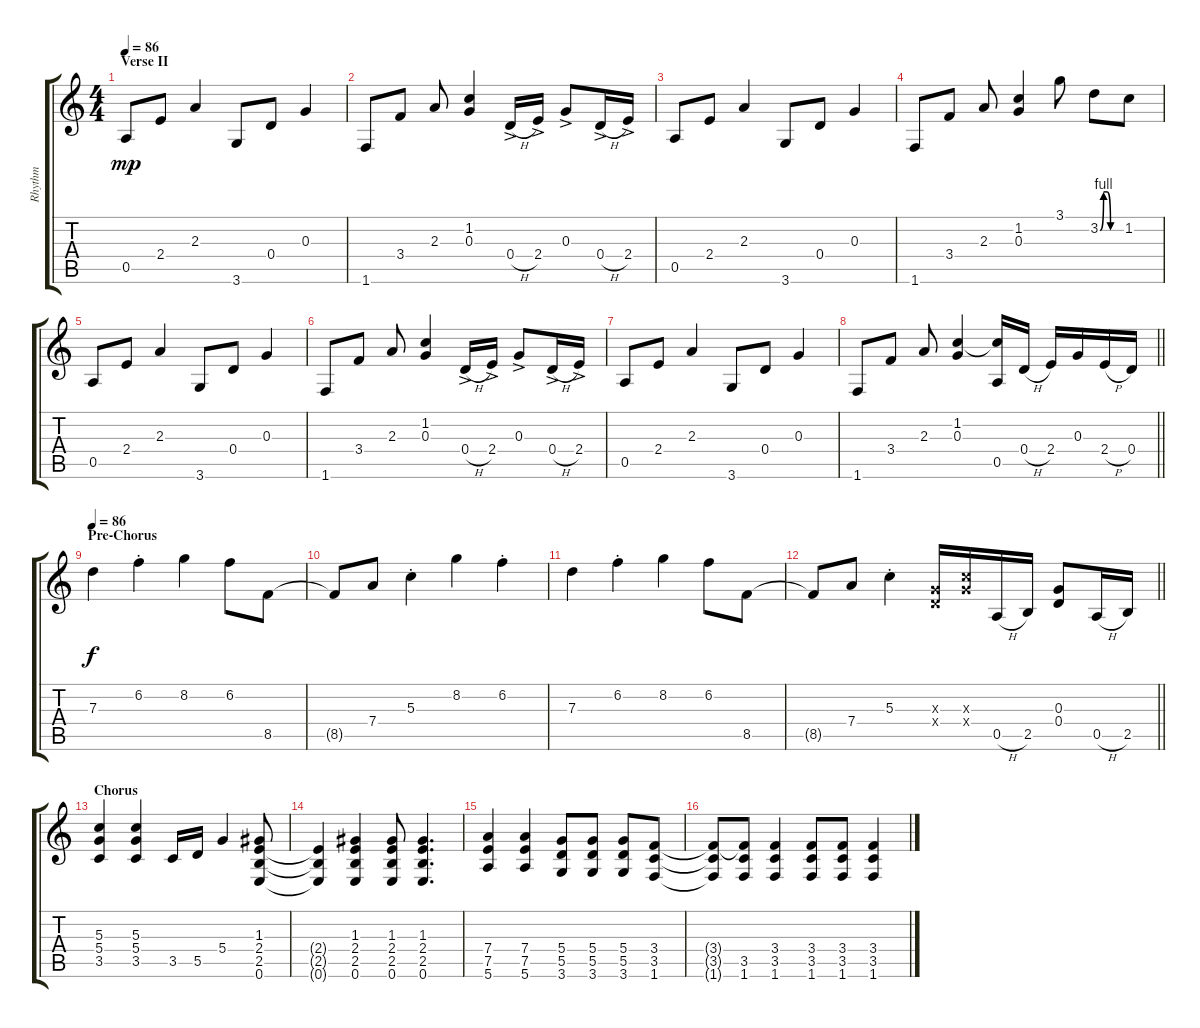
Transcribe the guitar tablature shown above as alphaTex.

\track ("Rhythm" "Rhythm") {instrument distortionguitar}
\staff {score tabs}
\tuning (E4 B3 G3 D3 A2 E2) {hide}
\ts (4 4)
\section ("" "Verse II")
\tempo 86
\clef g2
\ks c
0.5.8{dy mp volume 6 balance 5 instrument overdrivenguitar} 2.4.8 2.3.4 3.6.8 0.4.8 0.3.4 |
1.6.8 3.4.8 2.3.8 (1.2 0.3).4 0.4{h ac}.16 2.4{ac}.16 0.3{ac}.8 0.4{h ac}.16 2.4{ac}.16 |
0.5.8 2.4.8 2.3.4 3.6.8 0.4.8 0.3.4 |
1.6.8 3.4.8 2.3.8 (1.2 0.3).4 3.1.8 3.2{be (custom 0 0 10 4 20 4 30 0 60 0)}.8 1.2.8 |
0.5.8 2.4.8 2.3.4 3.6.8 0.4.8 0.3.4 |
1.6.8 3.4.8 2.3.8 (1.2 0.3).4 0.4{h ac}.16 2.4{ac}.16 0.3{ac}.8 0.4{h ac}.16 2.4{ac}.16 |
0.5.8 2.4.8 2.3.4 3.6.8 0.4.8 0.3.4 |
\barLineRight lightlight
1.6.8 3.4.8 2.3.8 (1.2 0.3).4 (1.2{t} 0.5).16 0.4{h}.16 2.4.16 0.3.16 2.4{h}.16 0.4.16 |
\section ("" "Pre-Chorus")
\tempo 86
7.3.4{dy f} 6.2{st}.4 8.2.4 6.2.8 8.5.8 |
8.5{t}.8 7.4.8 5.3{st}.4 8.2.4 6.2{st}.4 |
7.3.4 6.2{st}.4 8.2.4 6.2.8 8.5.8 |
\barLineRight lightlight
8.5{t}.8 7.4.8 5.3{st}.4 (0.3{x} 0.4{x}).16 (5.3{x} 5.4{x}).16 0.5{h}.16{volume 11 instrument overdrivenguitar} 2.5.16 (0.3 0.4).8 0.5{h}.16 2.5.16 |
\section ("" "Chorus")
(5.3 5.4 3.5).4 (5.3 5.4 3.5).4 3.5.16 5.5.16 5.4.4 (1.3 2.4 2.5 0.6).8 |
(2.4{t} 2.5{t} 0.6{t}).4 (1.3 2.4 2.5 0.6).4 (1.3 2.4 2.5 0.6).8 (1.3 2.4 2.5 0.6).4{d} |
(7.4 7.5 5.6).4 (7.4 7.5 5.6).4 (5.4 5.5 3.6).8 (5.4 5.5 3.6).8 (5.4 5.5 3.6).8 (3.4 3.5 1.6).8 |
(3.4{t} 3.5{t} 1.6{t}).8 (3.4{t} 3.5 1.6).8 (3.4 3.5 1.6).4 (3.4 3.5 1.6).8 (3.4 3.5 1.6).8 (3.4 3.5 1.6).4
